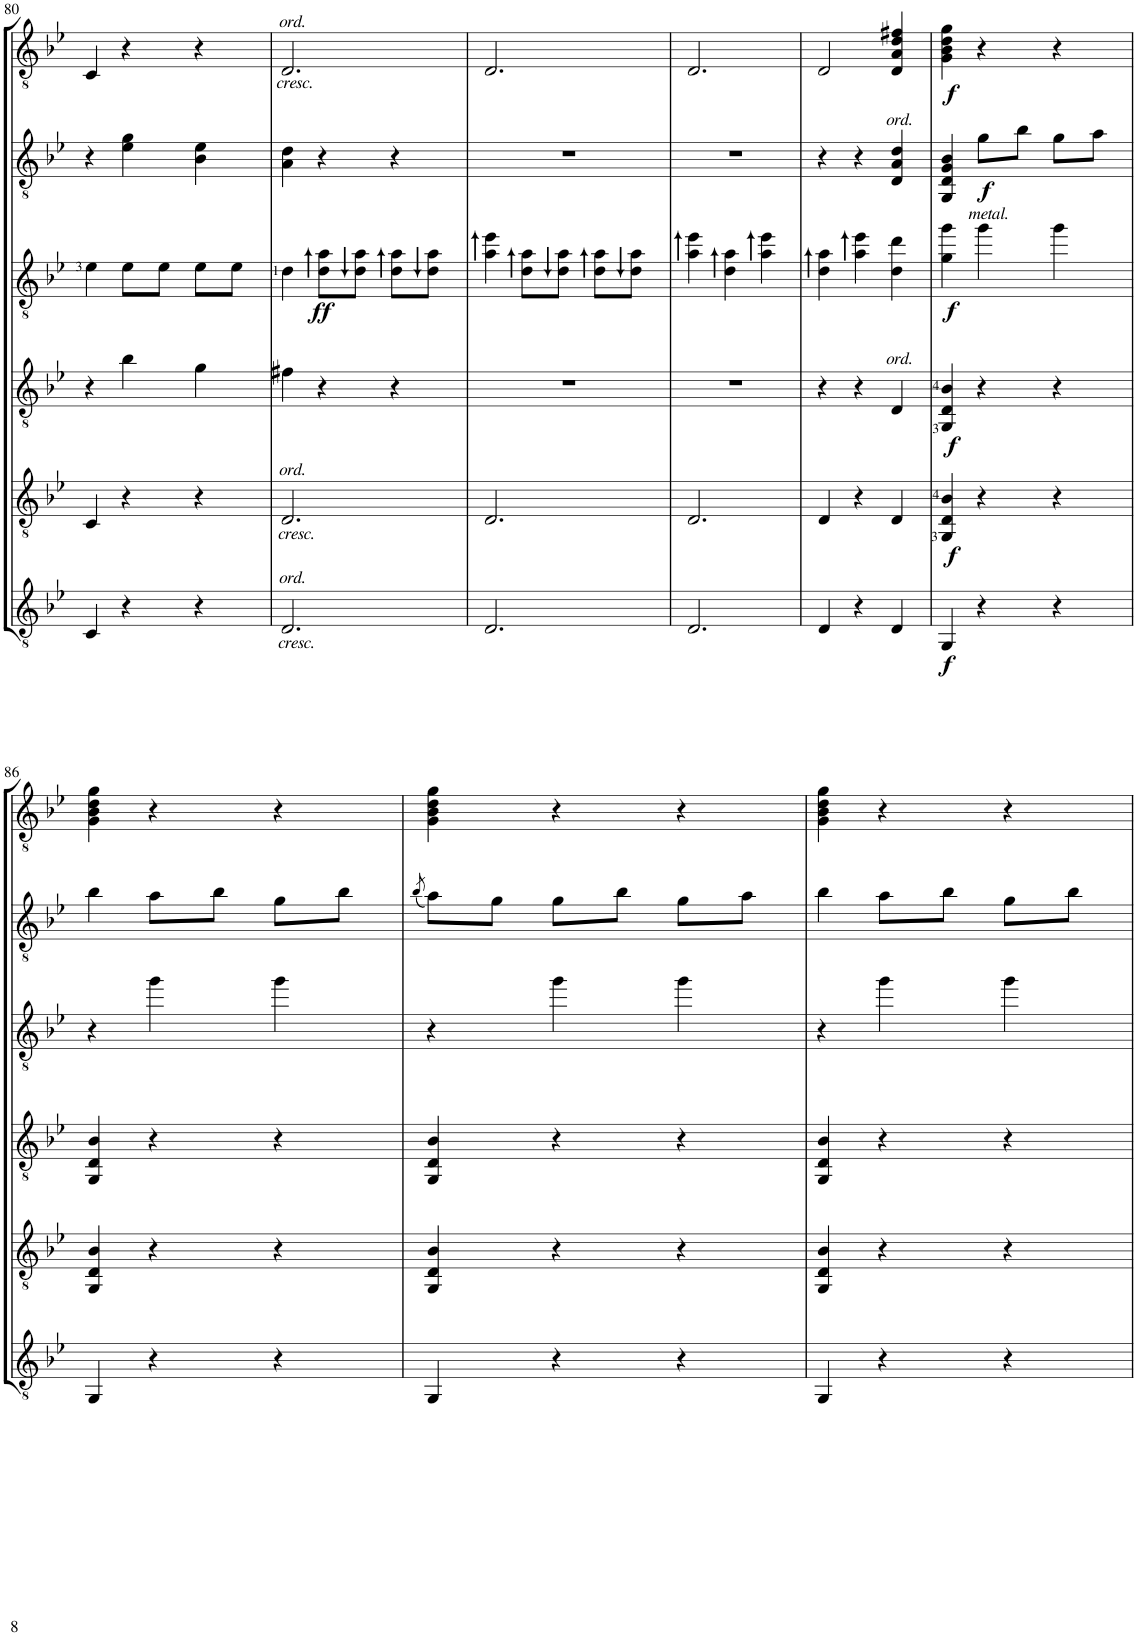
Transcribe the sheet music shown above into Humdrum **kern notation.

**kern	**dynam	**kern	**dynam	**kern	**dynam	**kern	**dynam	**kern	**dynam	**kern	**dynam
*part6	*part6	*part5	*part5	*part4	*part4	*part3	*part3	*part2	*part2	*part1	*part1
*staff6	*staff6	*staff5	*staff5	*staff4	*staff4	*staff3	*staff3	*staff2	*staff2	*staff1	*staff1
*I"C.G.	*	*I"Gtr.5	*	*I"Gtr.4	*	*I"Gtr.3	*	*I"Gtr.2	*	*I"Gtr.1	*
!!LO:PB:g=z
*clefGv2	*	*clefGv2	*	*clefGv2	*	*clefGv2	*	*clefGv2	*	*clefGv2	*
*k[b-e-]	*	*k[b-e-]	*	*k[b-e-]	*	*k[b-e-]	*	*k[b-e-]	*	*k[b-e-]	*
*M3/4	*	*M3/4	*	*M3/4	*	*M3/4	*	*M3/4	*	*M3/4	*
=80	=80	=80	=80	=80	=80	=80	=80	=80	=80	=80	=80
4C/	.	4C/	.	4r	.	4e-\	.	4r	.	4C/	.
4r	.	4r	.	4b-\	.	8e-\L	.	4e-\ 4g\	.	4r	.
.	.	.	.	.	.	8e-\J	.	.	.	.	.
4r	.	4r	.	4g\	.	8e-\L	.	4B-\ 4e-\	.	4r	.
.	.	.	.	.	.	8e-\J	.	.	.	.	.
=81	=81	=81	=81	=81	=81	=81	=81	=81	=81	=81	=81
!	!	!	!	!	!	!	!	!	!	!LO:TX:a:i:t=ord.	!
!	!	!	!	!	!	!	!	!	!	!LO:TX:b:i:t=cresc.	!
!	!	!LO:TX:a:i:t=ord.	!	!	!	!	!	!	!	!	!
!	!	!LO:TX:b:i:t=cresc.	!	!	!	!	!	!	!	!	!
!LO:TX:a:i:t=ord.	!	!	!	!	!	!	!	!	!	!	!
!LO:TX:b:i:t=cresc.	!	!	!	!	!	!	!	!	!	!	!
2.D/	.	2.D/	.	4f#X\	.	4d\	.	4A\ 4d\	.	2.D/	.
!	!	!	!	!	!	!	!LO:DY:b	!	!	!	!
.	.	.	.	4r	.	8d\ 8a\L	ff	4r	.	.	.
.	.	.	.	.	.	8d\ 8a\J	.	.	.	.	.
.	.	.	.	4r	.	8d\ 8a\L	.	4r	.	.	.
.	.	.	.	.	.	8d\ 8a\J	.	.	.	.	.
=82	=82	=82	=82	=82	=82	=82	=82	=82	=82	=82	=82
2.D/	.	2.D/	.	2.r	.	4a\ 4ee-\	.	2.r	.	2.D/	.
.	.	.	.	.	.	8d\ 8a\L	.	.	.	.	.
.	.	.	.	.	.	8d\ 8a\J	.	.	.	.	.
.	.	.	.	.	.	8d\ 8a\L	.	.	.	.	.
.	.	.	.	.	.	8d\ 8a\J	.	.	.	.	.
=83	=83	=83	=83	=83	=83	=83	=83	=83	=83	=83	=83
2.D/	.	2.D/	.	2.r	.	4a\ 4ee-\	.	2.r	.	2.D/	.
.	.	.	.	.	.	4d\ 4a\	.	.	.	.	.
.	.	.	.	.	.	4a\ 4ee-\	.	.	.	.	.
=84	=84	=84	=84	=84	=84	=84	=84	=84	=84	=84	=84
4D/	.	4D/	.	4r	.	4d\ 4a\	.	4r	.	2D/	.
4r	.	4r	.	4r	.	4a\ 4ee-\	.	4r	.	.	.
!	!	!	!	!	!	!	!	!LO:TX:a:i:t=ord.	!	!	!
!	!	!	!	!LO:TX:a:i:t=ord.	!	!	!	!	!	!	!
4D/	.	4D/	.	4D/	.	4d\ 4dd\	.	4D/ 4A/ 4d/	.	4D/ 4A/ 4d/ 4f#X/	.
=85	=85	=85	=85	=85	=85	=85	=85	=85	=85	=85	=85
!	!LO:DY:b	!	!LO:DY:b	!	!LO:DY:b	!	!LO:DY:b	!	!	!	!LO:DY:b
4GG/	f	4GG/ 4D/ 4B-/	f	4GG/ 4D/ 4B-/	f	4g\ 4gg\	f	4GG/ 4D/ 4G/ 4B-/	.	4G\ 4B-\ 4d\ 4g\	f
!	!	!	!	!	!	!LO:TX:a:i:t=metal.	!	!	!	!	!
!	!	!	!	!	!	!	!	!	!LO:DY:b	!	!
4r	.	4r	.	4r	.	4gg\	.	8g\L	f	4r	.
.	.	.	.	.	.	.	.	8b-\J	.	.	.
4r	.	4r	.	4r	.	4gg\	.	8g\L	.	4r	.
.	.	.	.	.	.	.	.	8a\J	.	.	.
!!LO:LB:g=z
=86	=86	=86	=86	=86	=86	=86	=86	=86	=86	=86	=86
4GG/	.	4GG/ 4D/ 4B-/	.	4GG/ 4D/ 4B-/	.	4r	.	4b-\	.	4G\ 4B-\ 4d\ 4g\	.
4r	.	4r	.	4r	.	4gg\	.	8a\L	.	4r	.
.	.	.	.	.	.	.	.	8b-\J	.	.	.
4r	.	4r	.	4r	.	4gg\	.	8g\L	.	4r	.
.	.	.	.	.	.	.	.	8b-\J	.	.	.
=87	=87	=87	=87	=87	=87	=87	=87	=87	=87	=87	=87
.	.	.	.	.	.	.	.	(8qb-/	.	.	.
4GG/	.	4GG/ 4D/ 4B-/	.	4GG/ 4D/ 4B-/	.	4r	.	8a\L)	.	4G\ 4B-\ 4d\ 4g\	.
.	.	.	.	.	.	.	.	8g\J	.	.	.
4r	.	4r	.	4r	.	4gg\	.	8g\L	.	4r	.
.	.	.	.	.	.	.	.	8b-\J	.	.	.
4r	.	4r	.	4r	.	4gg\	.	8g\L	.	4r	.
.	.	.	.	.	.	.	.	8a\J	.	.	.
=88	=88	=88	=88	=88	=88	=88	=88	=88	=88	=88	=88
4GG/	.	4GG/ 4D/ 4B-/	.	4GG/ 4D/ 4B-/	.	4r	.	4b-\	.	4G\ 4B-\ 4d\ 4g\	.
4r	.	4r	.	4r	.	4gg\	.	8a\L	.	4r	.
.	.	.	.	.	.	.	.	8b-\J	.	.	.
4r	.	4r	.	4r	.	4gg\	.	8g\L	.	4r	.
.	.	.	.	.	.	.	.	8b-\J	.	.	.
=	=	=	=	=	=	=	=	=	=	=	=
*-	*-	*-	*-	*-	*-	*-	*-	*-	*-	*-	*-
